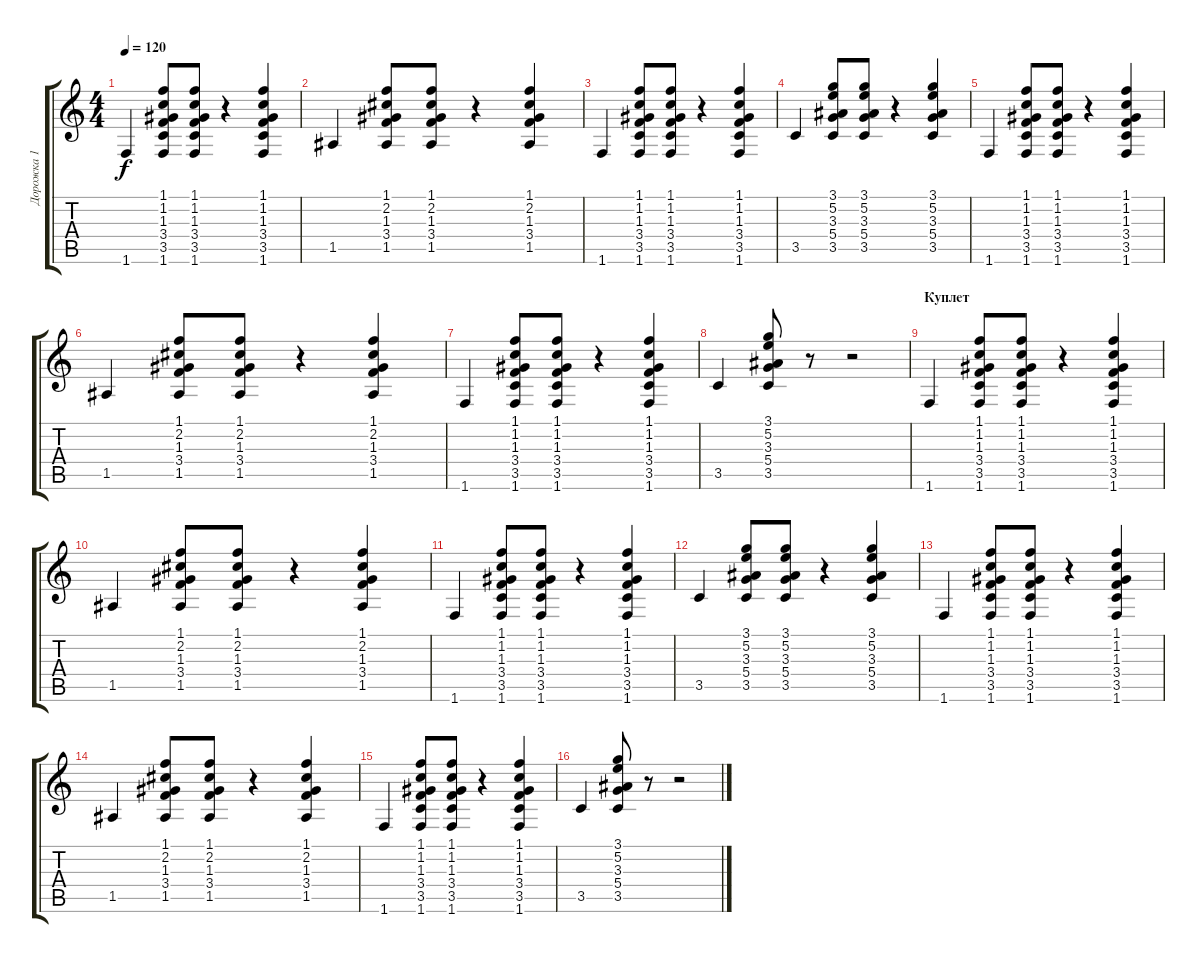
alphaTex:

\track ("Дорожка 1" "Дорожка 1") {instrument acousticguitarnylon}
\staff {score tabs}
\tuning (E4 B3 G3 D3 A2 E2) {hide}
\ts (4 4)
\tempo 120
\clef g2
\ks c
1.6.4{dy f} (1.1 1.2 1.3 3.4 3.5 1.6).8 (1.1 1.2 1.3 3.4 3.5 1.6).8 r.4 (1.1 1.2 1.3 3.4 3.5 1.6).4 |
1.5.4 (1.1 2.2 1.3 3.4 1.5).8 (1.1 2.2 1.3 3.4 1.5).8 r.4 (1.1 2.2 1.3 3.4 1.5).4 |
1.6.4 (1.1 1.2 1.3 3.4 3.5 1.6).8 (1.1 1.2 1.3 3.4 3.5 1.6).8 r.4 (1.1 1.2 1.3 3.4 3.5 1.6).4 |
3.5.4 (3.1 5.2 3.3 5.4 3.5).8 (3.1 5.2 3.3 5.4 3.5).8 r.4 (3.1 5.2 3.3 5.4 3.5).4 |
1.6.4 (1.1 1.2 1.3 3.4 3.5 1.6).8 (1.1 1.2 1.3 3.4 3.5 1.6).8 r.4 (1.1 1.2 1.3 3.4 3.5 1.6).4 |
1.5.4 (1.1 2.2 1.3 3.4 1.5).8 (1.1 2.2 1.3 3.4 1.5).8 r.4 (1.1 2.2 1.3 3.4 1.5).4 |
1.6.4 (1.1 1.2 1.3 3.4 3.5 1.6).8 (1.1 1.2 1.3 3.4 3.5 1.6).8 r.4 (1.1 1.2 1.3 3.4 3.5 1.6).4 |
3.5.4 (3.1 5.2 3.3 5.4 3.5).8 r.8 r.2 |
\section ("" "Куплет")
1.6.4 (1.1 1.2 1.3 3.4 3.5 1.6).8 (1.1 1.2 1.3 3.4 3.5 1.6).8 r.4 (1.1 1.2 1.3 3.4 3.5 1.6).4 |
1.5.4 (1.1 2.2 1.3 3.4 1.5).8 (1.1 2.2 1.3 3.4 1.5).8 r.4 (1.1 2.2 1.3 3.4 1.5).4 |
1.6.4 (1.1 1.2 1.3 3.4 3.5 1.6).8 (1.1 1.2 1.3 3.4 3.5 1.6).8 r.4 (1.1 1.2 1.3 3.4 3.5 1.6).4 |
3.5.4 (3.1 5.2 3.3 5.4 3.5).8 (3.1 5.2 3.3 5.4 3.5).8 r.4 (3.1 5.2 3.3 5.4 3.5).4 |
1.6.4 (1.1 1.2 1.3 3.4 3.5 1.6).8 (1.1 1.2 1.3 3.4 3.5 1.6).8 r.4 (1.1 1.2 1.3 3.4 3.5 1.6).4 |
1.5.4 (1.1 2.2 1.3 3.4 1.5).8 (1.1 2.2 1.3 3.4 1.5).8 r.4 (1.1 2.2 1.3 3.4 1.5).4 |
1.6.4 (1.1 1.2 1.3 3.4 3.5 1.6).8 (1.1 1.2 1.3 3.4 3.5 1.6).8 r.4 (1.1 1.2 1.3 3.4 3.5 1.6).4 |
3.5.4 (3.1 5.2 3.3 5.4 3.5).8 r.8 r.2
